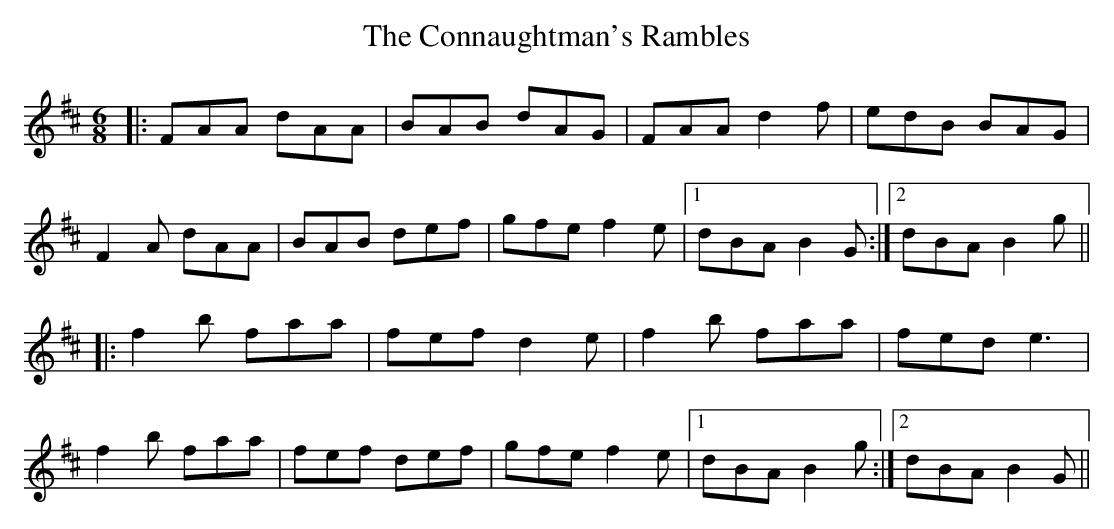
X:1
T: The Connaughtman's Rambles
M: 6/8
L: 1/8
K: Dmaj
|:FAA dAA|BAB dAG|FAA d2f|edB BAG|
F2A dAA|BAB def|gfe f2e|1 dBA B2G:|2 dBA B2g||
|:f2b faa|fef d2e|f2b faa|fed e3|
f2b faa|fef def|gfe f2e|1 dBA B2g:|2 dBA B2G||
